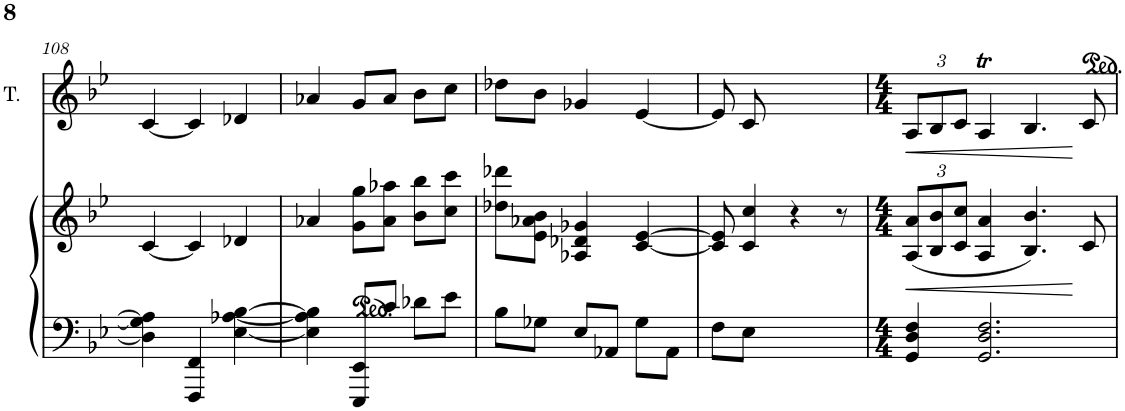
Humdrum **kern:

**kern	**kern	**dynam	**kern	**dynam
*part2	*part2	*part2	*part1	*part1
*staff3	*staff2	*staff2/3	*staff1	*staff1
*I"Piano	*	*	*I"Tenor	*
*I'Pno	*	*	*I'T.	*
!!LO:PB:g=z
*clefF4	*clefG2	*	*clefG2	*
*k[b-e-]	*k[b-e-]	*	*k[b-e-]	*
*M3/4	*M3/4	*	*M3/4	*
=108	=108	=108	=108	=108
4D\] 4G-\] 4A-\]	[<4c/	.	[<4c/	.
4FFF/ 4FF/	4c/]	.	4c/]	.
[4E-\ [4A-X\ [4B-\	4d-X/	.	4d-X/	.
=109	=109	=109	=109	=109
4E-\] 4A-\] 4B-\]	4a-X/	.	4a-X/	.
8EEE-/ 8EE-/L	8g\ 8gg\L	.	8g/L	.
8c/J	8a-\ 8aa-X\J	.	8a-/J	.
8d-X\L	8b-\ 8bb-\L	.	8b-\L	.
8e-\J	8cc\ 8ccc\J	.	8cc\J	.
=110	=110	=110	=110	=110
8B-\L	8dd-X\ 8ddd-X\L	.	8dd-X\L	.
8G-X\J	8e-\ 8a-X\ 8b-\J	.	8b-\J	.
8E-/L	4A-X/ 4d-X/ 4g-X/	.	4g-X/	.
8AA-X/J	.	.	.	.
8G-\L	[4c/ [4e-/	.	[4e-/	.
8AA-\J	.	.	.	.
=111	=111	=111	=111	=111
8F\L	8c/] 8e-/]	.	8e-/]	.
8E-\J	4c/ 4cc/	.	8c/	.
2ryy	.	.	2ryy	.
.	4r	.	.	.
.	8r	.	.	.
=112	=112	=112	=112	=112
*M4/4	*M4/4	*	*M4/4	*
*	*Xbrackettup	*	*	*
!	!	!LO:HP:b	!	!
*	*	*	*Xbrackettup	*
!	!	!	!	!LO:HP:b
4GG/ 4D/ 4F/	(<12A/ 12a/L	<	12A/L	<
.	12B-/ 12b-/	.	12B-/	.
.	12c/ 12cc/J	.	12c/J	.
2.GG/ 2.D/ 2.F/	4A/ 4a/	.	4At/	.
.	4.B-/ 4.b-/)	.	4.B-/	.
.	8c/	[	8c/	[
=	=	=	=	=
*-	*-	*-	*-	*-
